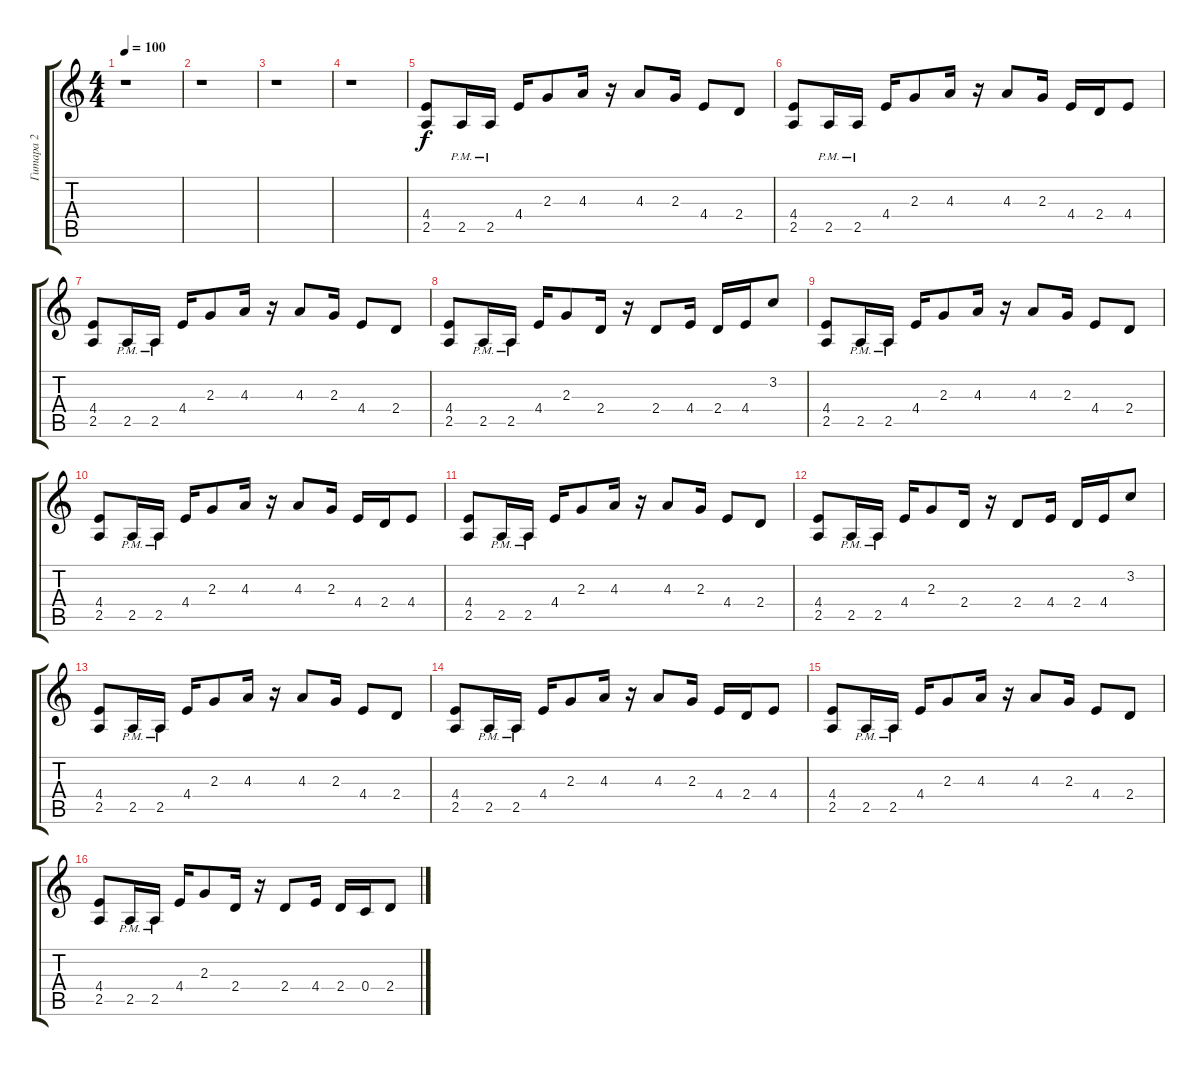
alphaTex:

\track ("Гитара 2" "Гитара 2") {instrument overdrivenguitar}
\staff {score tabs}
\tuning (D4 A3 F3 C3 G2 D2) {hide}
\ts (4 4)
\tempo 100
\clef g2
\ks c
r.1{dy f} |
r.1 |
r.1 |
r.1 |
(4.4 2.5).8 2.5{pm}.16 2.5{pm}.16 4.4.16 2.3.8 4.3.16 r.16 4.3.8 2.3.16 4.4.8 2.4.8 |
(4.4 2.5).8 2.5{pm}.16 2.5{pm}.16 4.4.16 2.3.8 4.3.16 r.16 4.3.8 2.3.16 4.4.16 2.4.16 4.4.8 |
(4.4 2.5).8 2.5{pm}.16 2.5{pm}.16 4.4.16 2.3.8 4.3.16 r.16 4.3.8 2.3.16 4.4.8 2.4.8 |
(4.4 2.5).8 2.5{pm}.16 2.5{pm}.16 4.4.16 2.3.8 2.4.16 r.16 2.4.8 4.4.16 2.4.16 4.4.16 3.2.8 |
(4.4 2.5).8 2.5{pm}.16 2.5{pm}.16 4.4.16 2.3.8 4.3.16 r.16 4.3.8 2.3.16 4.4.8 2.4.8 |
(4.4 2.5).8 2.5{pm}.16 2.5{pm}.16 4.4.16 2.3.8 4.3.16 r.16 4.3.8 2.3.16 4.4.16 2.4.16 4.4.8 |
(4.4 2.5).8 2.5{pm}.16 2.5{pm}.16 4.4.16 2.3.8 4.3.16 r.16 4.3.8 2.3.16 4.4.8 2.4.8 |
(4.4 2.5).8 2.5{pm}.16 2.5{pm}.16 4.4.16 2.3.8 2.4.16 r.16 2.4.8 4.4.16 2.4.16 4.4.16 3.2.8 |
(4.4 2.5).8 2.5{pm}.16 2.5{pm}.16 4.4.16 2.3.8 4.3.16 r.16 4.3.8 2.3.16 4.4.8 2.4.8 |
(4.4 2.5).8 2.5{pm}.16 2.5{pm}.16 4.4.16 2.3.8 4.3.16 r.16 4.3.8 2.3.16 4.4.16 2.4.16 4.4.8 |
(4.4 2.5).8 2.5{pm}.16 2.5{pm}.16 4.4.16 2.3.8 4.3.16 r.16 4.3.8 2.3.16 4.4.8 2.4.8 |
(4.4 2.5).8 2.5{pm}.16 2.5{pm}.16 4.4.16 2.3.8 2.4.16 r.16 2.4.8 4.4.16 2.4.16 0.4.16 2.4.8
